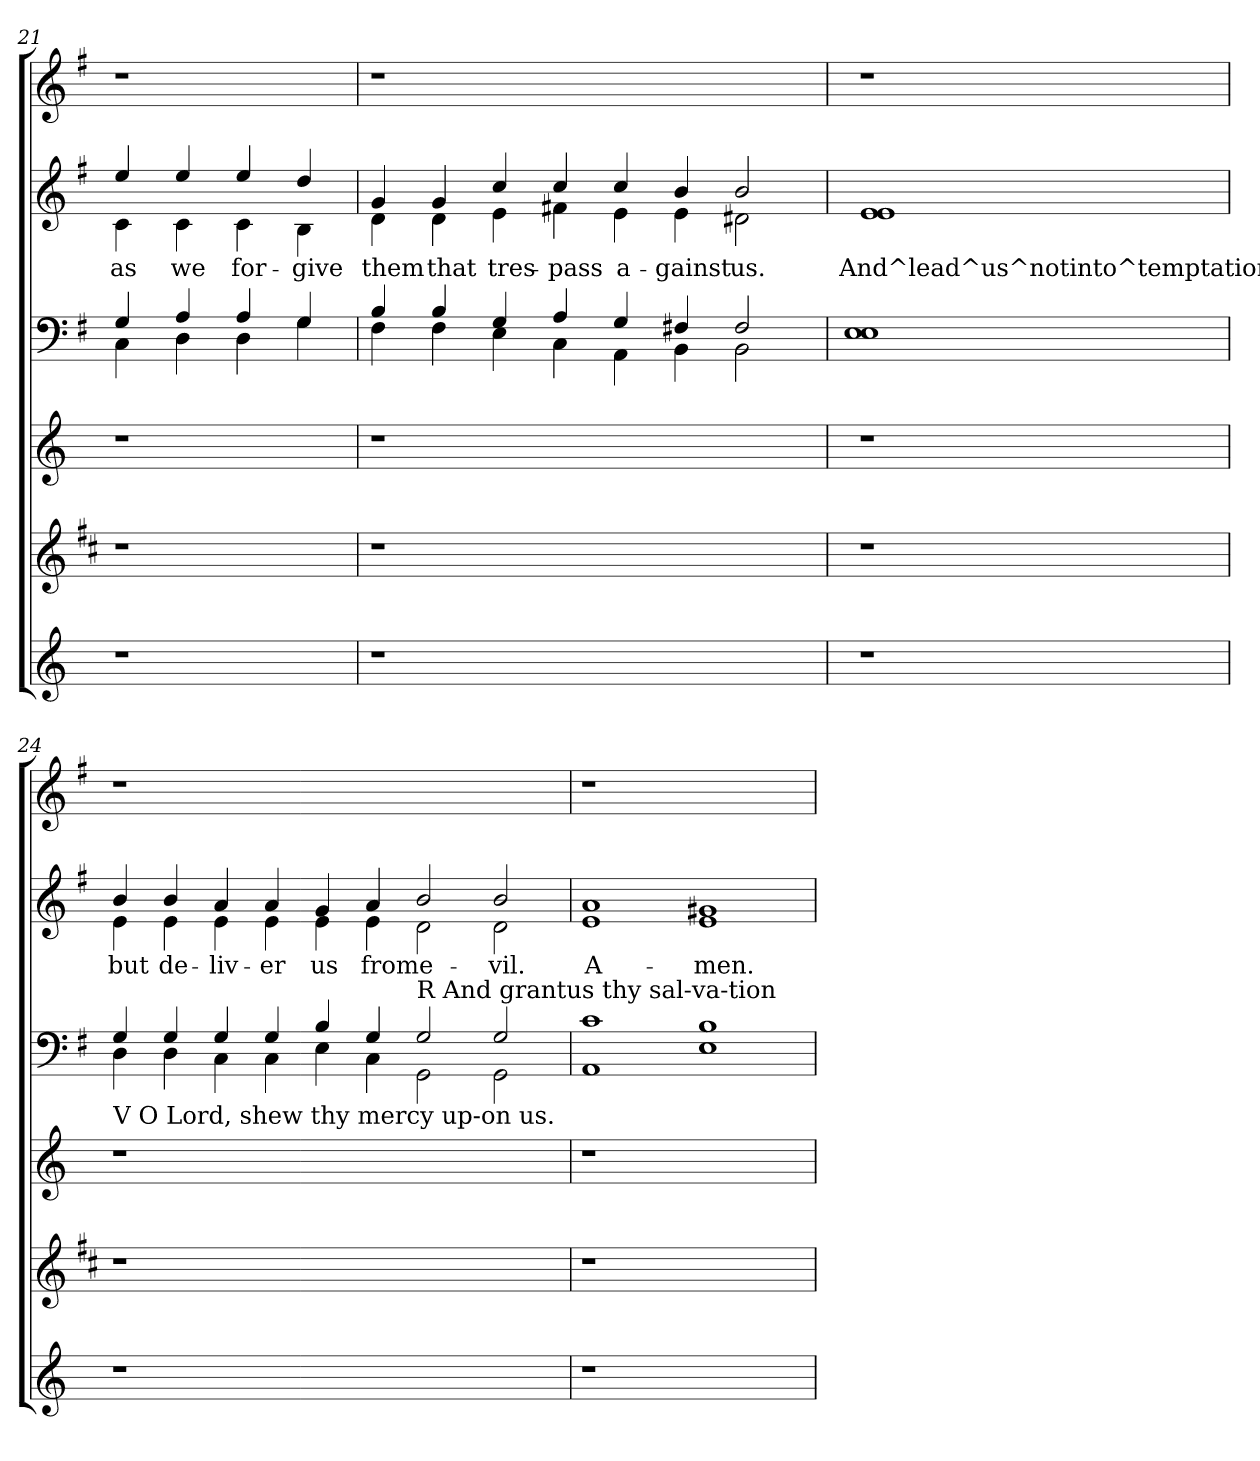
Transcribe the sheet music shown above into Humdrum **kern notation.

**kern	**kern	**kern	**kern	**kern	**text	**kern
*part6	*part5	*part4	*part3	*part2	*part2	*part1
*staff6	*staff5	*staff4	*staff3	*staff2	*staff2	*staff1
*clefG2	*clefG2	*clefG2	*clefF4	*clefG2	*	*clefG2
*	*ITrd1c2	*	*ITrd-2c-3	*ITrd1c2	*	*ITrd-2c-3
*k[]	*k[]	*k[]	*k[b-e-]	*k[b-]	*	*k[b-e-]
*C:	*C:	*C:	*B-:	*F:	*	*B-:
=21	=21	=21	=21	=21	=21	=21
*	*	*	*^	*^	*	*
!	!	!	!	!	!	!	!LO:LY:b:rj	!
1r	1r	1r	4B-/	4E-\	4dd/	4B-\	as	1r
!	!	!	!	!	!	!	!LO:LY:b:rj	!
.	.	.	4c/	4F\	4dd/	4B-\	we	.
!	!	!	!	!	!	!	!LO:LY:b:rj	!
.	.	.	4c/	4F\	4dd/	4B-\	for-	.
!	!	!	!	!	!	!	!LO:LY:b:rj	!
.	.	.	4B-/	4B-\	4cc/	4A\	-give	.
!!LO:LB:g=z
=22	=22	=22	=22	=22	=22	=22	=22	=22
!	!	!	!	!	!	!	!LO:LY:b:rj	!
1r	1r	1r	4d/	4A\	4f/	4c\	them	1r
!	!	!	!	!	!	!	!LO:LY:b:rj	!
.	.	.	4d/	4A\	4f/	4c\	that	.
!	!	!	!	!	!	!	!LO:LY:b:rj	!
.	.	.	4B-/	4G\	4b-/	4d\	tres-	.
!	!	!	!	!	!	!	!LO:LY:b:rj	!
.	.	.	4c/	4E-\	4b-/	4en\	-pass	.
!	!	!	!	!	!	!	!LO:LY:b:rj	!
1ryy	1ryy	1ryy	4B-/	4C\	4b-/	4d\	a-	1ryy
!	!	!	!	!	!	!	!LO:LY:b:rj	!
.	.	.	4An/	4D\	4a/	4d\	-gainst	.
!	!	!	!	!	!	!	!LO:LY:b:rj	!
.	.	.	2A/	2D\	2a/	2c#X\	us.	.
=23	=23	=23	=23	=23	=23	=23	=23	=23
!	!	!	!	!	!	!	!LO:LY:b:rj	!
*	*	*	*v	*v	*	*	*	*
*	*	*	*	*v	*v	*	*
1r	1r	1r	1G 1G	1d 1d	And^lead^us^notinto^temptation;	1r
!!LO:PB:g=z
=24	=24	=24	=24	=24	=24	=24
*	*	*	*^	*^	*	*
!	!	!	!LO:TX:b:t=V   O Lord, shew thy mercy up-on us.	!	!	!	!	!
!	!	!	!	!	!	!	!LO:LY:b:rj	!
1r	1r	1r	4B-/	4F\	4a/	4d\	but	1r
!	!	!	!	!	!	!	!LO:LY:b:rj	!
.	.	.	4B-/	4F\	4a/	4d\	de-	.
!	!	!	!	!	!	!	!LO:LY:b:rj	!
.	.	.	4B-/	4E-\	4g/	4d\	-liv-	.
!	!	!	!	!	!	!	!LO:LY:b:rj	!
.	.	.	4B-/	4E-\	4g/	4d\	-er	.
!	!	!	!	!	!	!	!LO:LY:b:rj	!
1.ryy	1.ryy	1.ryy	4d/	4G\	4f/	4d\	us	1.ryy
!	!	!	!	!	!	!	!LO:LY:b:rj	!
.	.	.	4B-/	4E-\	4g/	4d\	frome-	.
!	!	!	!LO:TX:a:t=R   And grantus thy sal-va-tion	!	!	!	!	!
.	.	.	2B-/	2BB-\	2a/	2c\	.	.
!	!	!	!	!	!	!	!LO:LY:b:rj	!
.	.	.	2B-/	2BB-\	2a/	2c\	-vil.	.
=25!	=25!	=25!	=25!	=25!	=25!	=25!	=25!	=25!
!	!	!	!	!	!	!	!LO:LY:b:rj	!
*	*	*	*v	*v	*	*	*	*
*	*	*	*	*v	*v	*	*
1r	1r	1r	1C 1e-	1d 1g	A-	1r
!	!	!	!	!	!LO:LY:b:rj	!
1ryy	1ryy	1ryy	1G 1d	1d 1f#X	-men.	1ryy
=!	=!	=!	=!	=!	=!	=!
*-	*-	*-	*-	*-	*-	*-
